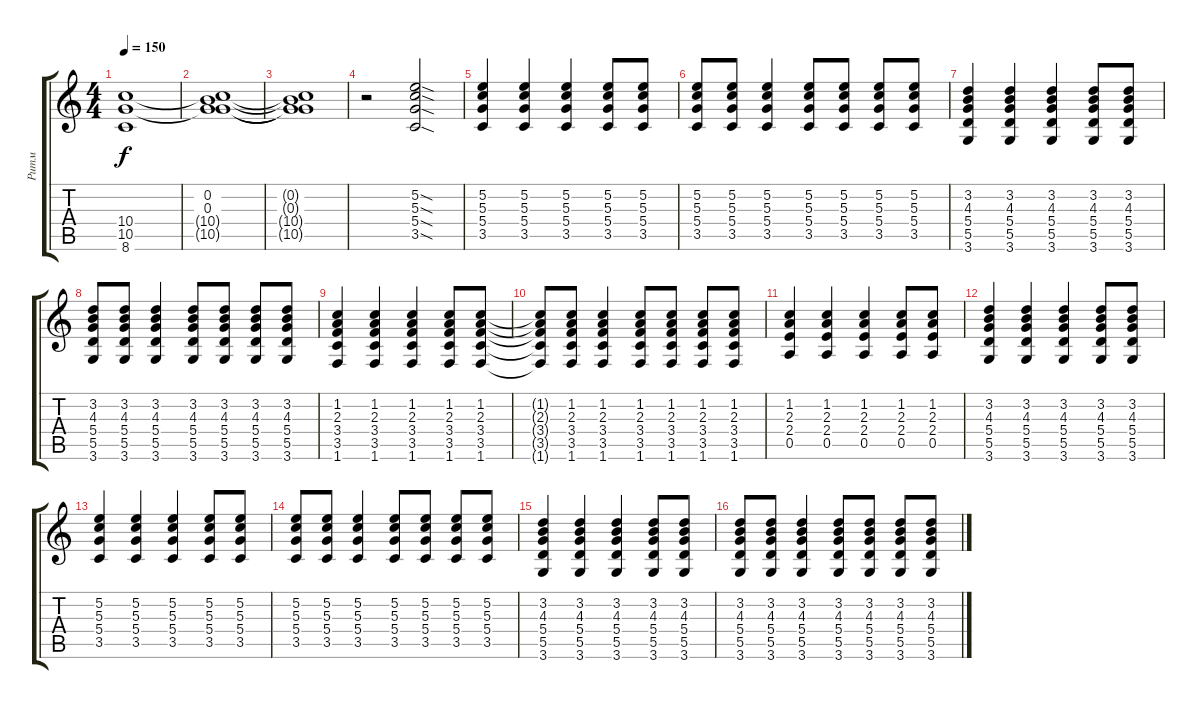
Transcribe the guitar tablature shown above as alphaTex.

\track ("Ритм" "Ритм") {instrument overdrivenguitar}
\staff {score tabs}
\tuning (E4 B3 G3 D3 A2 E2) {hide}
\ts (4 4)
\tempo 150
\clef g2
\ks c
(10.4 10.5 8.6).1{dy f} |
(0.2 0.3 10.4{t} 10.5{t}).1 |
(0.2{t} 0.3{t} 10.4{t} 10.5{t}).1 |
r.2{balance 0} (5.2{sod} 5.3{sod} 5.4{sod} 3.5{sod}).2 |
(5.2 5.3 5.4 3.5).4 (5.2 5.3 5.4 3.5).4 (5.2 5.3 5.4 3.5).4 (5.2 5.3 5.4 3.5).8 (5.2 5.3 5.4 3.5).8 |
(5.2 5.3 5.4 3.5).8 (5.2 5.3 5.4 3.5).8 (5.2 5.3 5.4 3.5).4 (5.2 5.3 5.4 3.5).8 (5.2 5.3 5.4 3.5).8 (5.2 5.3 5.4 3.5).8 (5.2 5.3 5.4 3.5).8 |
(3.2 4.3 5.4 5.5 3.6).4 (3.2 4.3 5.4 5.5 3.6).4 (3.2 4.3 5.4 5.5 3.6).4 (3.2 4.3 5.4 5.5 3.6).8 (3.2 4.3 5.4 5.5 3.6).8 |
(3.2 4.3 5.4 5.5 3.6).8 (3.2 4.3 5.4 5.5 3.6).8 (3.2 4.3 5.4 5.5 3.6).4 (3.2 4.3 5.4 5.5 3.6).8 (3.2 4.3 5.4 5.5 3.6).8 (3.2 4.3 5.4 5.5 3.6).8 (3.2 4.3 5.4 5.5 3.6).8 |
(1.2 2.3 3.4 3.5 1.6).4 (1.2 2.3 3.4 3.5 1.6).4 (1.2 2.3 3.4 3.5 1.6).4 (1.2 2.3 3.4 3.5 1.6).8 (1.2 2.3 3.4 3.5 1.6).8 |
(1.2{t} 2.3{t} 3.4{t} 3.5{t} 1.6{t}).8 (1.2 2.3 3.4 3.5 1.6).8 (1.2 2.3 3.4 3.5 1.6).4 (1.2 2.3 3.4 3.5 1.6).8 (1.2 2.3 3.4 3.5 1.6).8 (1.2 2.3 3.4 3.5 1.6).8 (1.2 2.3 3.4 3.5 1.6).8 |
(1.2 2.3 2.4 0.5).4 (1.2 2.3 2.4 0.5).4 (1.2 2.3 2.4 0.5).4 (1.2 2.3 2.4 0.5).8 (1.2 2.3 2.4 0.5).8 |
(3.2 4.3 5.4 5.5 3.6).4 (3.2 4.3 5.4 5.5 3.6).4 (3.2 4.3 5.4 5.5 3.6).4 (3.2 4.3 5.4 5.5 3.6).8 (3.2 4.3 5.4 5.5 3.6).8 |
(5.2 5.3 5.4 3.5).4 (5.2 5.3 5.4 3.5).4 (5.2 5.3 5.4 3.5).4 (5.2 5.3 5.4 3.5).8 (5.2 5.3 5.4 3.5).8 |
(5.2 5.3 5.4 3.5).8 (5.2 5.3 5.4 3.5).8 (5.2 5.3 5.4 3.5).4 (5.2 5.3 5.4 3.5).8 (5.2 5.3 5.4 3.5).8 (5.2 5.3 5.4 3.5).8 (5.2 5.3 5.4 3.5).8 |
(3.2 4.3 5.4 5.5 3.6).4 (3.2 4.3 5.4 5.5 3.6).4 (3.2 4.3 5.4 5.5 3.6).4 (3.2 4.3 5.4 5.5 3.6).8 (3.2 4.3 5.4 5.5 3.6).8 |
(3.2 4.3 5.4 5.5 3.6).8 (3.2 4.3 5.4 5.5 3.6).8 (3.2 4.3 5.4 5.5 3.6).4 (3.2 4.3 5.4 5.5 3.6).8 (3.2 4.3 5.4 5.5 3.6).8 (3.2 4.3 5.4 5.5 3.6).8 (3.2 4.3 5.4 5.5 3.6).8
